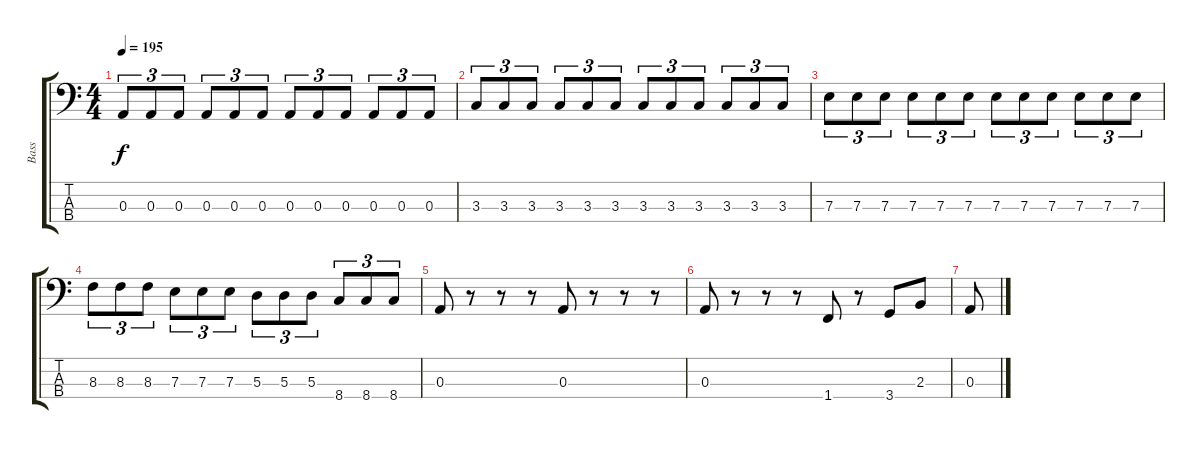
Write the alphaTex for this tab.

\track ("Bass" "Bass") {instrument electricbasspick}
\staff {score tabs}
\tuning (G2 D2 A1 E1) {hide}
\ts (4 4)
\tempo 195
\clef f4
\ks c
0.3.8{tu (3 2) dy f} 0.3.8{tu (3 2)} 0.3.8{tu (3 2)} 0.3.8{tu (3 2)} 0.3.8{tu (3 2)} 0.3.8{tu (3 2)} 0.3.8{tu (3 2)} 0.3.8{tu (3 2)} 0.3.8{tu (3 2)} 0.3.8{tu (3 2)} 0.3.8{tu (3 2)} 0.3.8{tu (3 2)} |
3.3.8{tu (3 2)} 3.3.8{tu (3 2)} 3.3.8{tu (3 2)} 3.3.8{tu (3 2)} 3.3.8{tu (3 2)} 3.3.8{tu (3 2)} 3.3.8{tu (3 2)} 3.3.8{tu (3 2)} 3.3.8{tu (3 2)} 3.3.8{tu (3 2)} 3.3.8{tu (3 2)} 3.3.8{tu (3 2)} |
7.3.8{tu (3 2)} 7.3.8{tu (3 2)} 7.3.8{tu (3 2)} 7.3.8{tu (3 2)} 7.3.8{tu (3 2)} 7.3.8{tu (3 2)} 7.3.8{tu (3 2)} 7.3.8{tu (3 2)} 7.3.8{tu (3 2)} 7.3.8{tu (3 2)} 7.3.8{tu (3 2)} 7.3.8{tu (3 2)} |
8.3.8{tu (3 2)} 8.3.8{tu (3 2)} 8.3.8{tu (3 2)} 7.3.8{tu (3 2)} 7.3.8{tu (3 2)} 7.3.8{tu (3 2)} 5.3.8{tu (3 2)} 5.3.8{tu (3 2)} 5.3.8{tu (3 2)} 8.4.8{tu (3 2)} 8.4.8{tu (3 2)} 8.4.8{tu (3 2)} |
0.3.8 r.8 r.8 r.8 0.3.8 r.8 r.8 r.8 |
0.3.8 r.8 r.8 r.8 1.4.8 r.8 3.4.8 2.3.8 |
0.3.8
